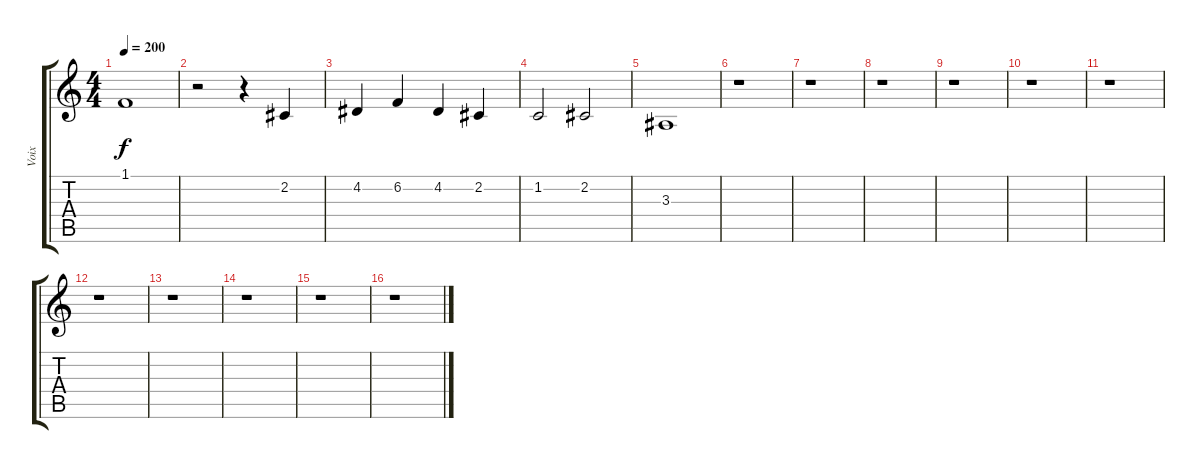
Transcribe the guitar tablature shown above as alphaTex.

\track ("Voix" "Voix") {instrument lead6voice}
\staff {score tabs}
\tuning (E4 B3 G3 D3 A2 E2) {hide}
\ts (4 4)
\tempo 200
\clef g2
\ks c
1.1.1{dy f} |
r.2 r.4 2.2.4 |
4.2.4 6.2.4 4.2.4 2.2.4 |
1.2.2 2.2.2 |
3.3.1 |
r.1 |
r.1 |
r.1 |
r.1 |
r.1 |
r.1 |
r.1 |
r.1 |
r.1 |
r.1 |
r.1
